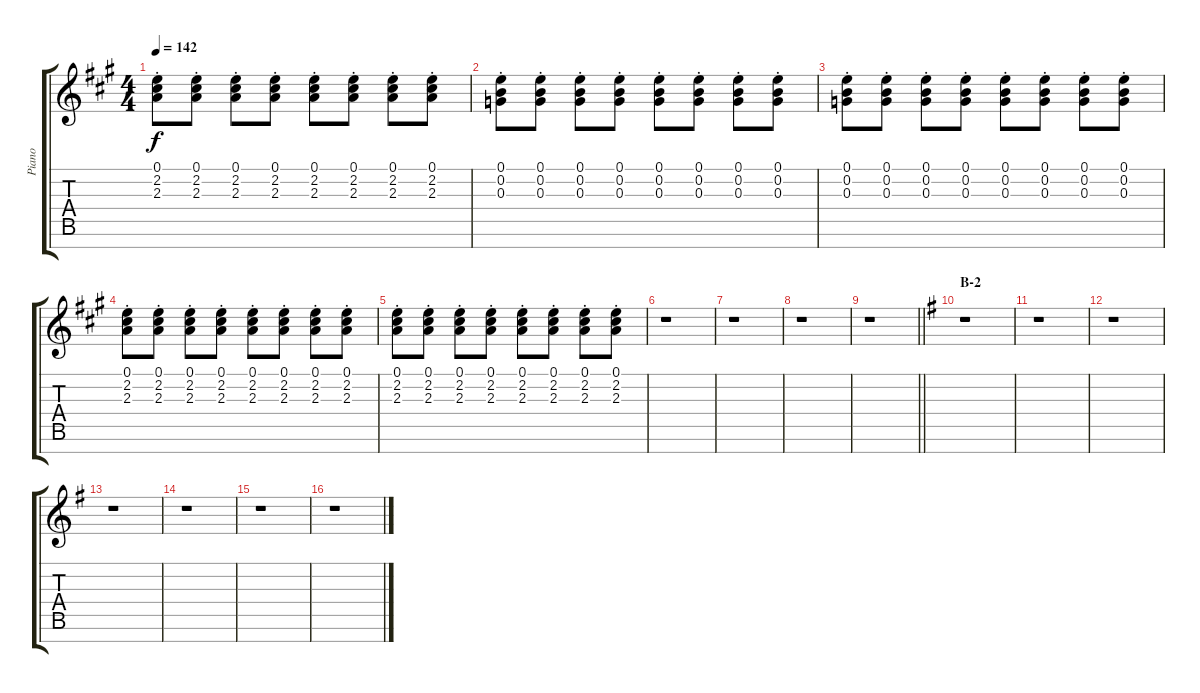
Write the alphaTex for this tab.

\track ("Piano" "Piano") {instrument honkytonkpiano}
\staff {score tabs}
\tuning (E5 B4 G4 D4 A3 E3 B2) {hide}
\ts (4 4)
\tempo 142
\clef g2
\ks a
(0.1{st} 2.2{st} 2.3{st}).8{dy f} (0.1{st} 2.2{st} 2.3{st}).8 (0.1{st} 2.2{st} 2.3{st}).8 (0.1{st} 2.2{st} 2.3{st}).8 (0.1{st} 2.2{st} 2.3{st}).8 (0.1{st} 2.2{st} 2.3{st}).8 (0.1{st} 2.2{st} 2.3{st}).8 (0.1{st} 2.2{st} 2.3{st}).8 |
(0.1{st} 0.2{st} 0.3{st}).8 (0.1{st} 0.2{st} 0.3{st}).8 (0.1{st} 0.2{st} 0.3{st}).8 (0.1{st} 0.2{st} 0.3{st}).8 (0.1{st} 0.2{st} 0.3{st}).8 (0.1{st} 0.2{st} 0.3{st}).8 (0.1{st} 0.2{st} 0.3{st}).8 (0.1{st} 0.2{st} 0.3{st}).8 |
(0.1{st} 0.2{st} 0.3{st}).8 (0.1{st} 0.2{st} 0.3{st}).8 (0.1{st} 0.2{st} 0.3{st}).8 (0.1{st} 0.2{st} 0.3{st}).8 (0.1{st} 0.2{st} 0.3{st}).8 (0.1{st} 0.2{st} 0.3{st}).8 (0.1{st} 0.2{st} 0.3{st}).8 (0.1{st} 0.2{st} 0.3{st}).8 |
(0.1{st} 2.2{st} 2.3{st}).8 (0.1{st} 2.2{st} 2.3{st}).8 (0.1{st} 2.2{st} 2.3{st}).8 (0.1{st} 2.2{st} 2.3{st}).8 (0.1{st} 2.2{st} 2.3{st}).8 (0.1{st} 2.2{st} 2.3{st}).8 (0.1{st} 2.2{st} 2.3{st}).8 (0.1{st} 2.2{st} 2.3{st}).8 |
(0.1{st} 2.2{st} 2.3{st}).8 (0.1{st} 2.2{st} 2.3{st}).8 (0.1{st} 2.2{st} 2.3{st}).8 (0.1{st} 2.2{st} 2.3{st}).8 (0.1{st} 2.2{st} 2.3{st}).8 (0.1{st} 2.2{st} 2.3{st}).8 (0.1{st} 2.2{st} 2.3{st}).8 (0.1{st} 2.2{st} 2.3{st}).8 |
r.1 |
r.1 |
r.1 |
\barLineRight lightlight
r.1 |
\section ("" "B-2")
\ks g
r.1 |
r.1 |
r.1 |
r.1 |
r.1 |
r.1 |
r.1
